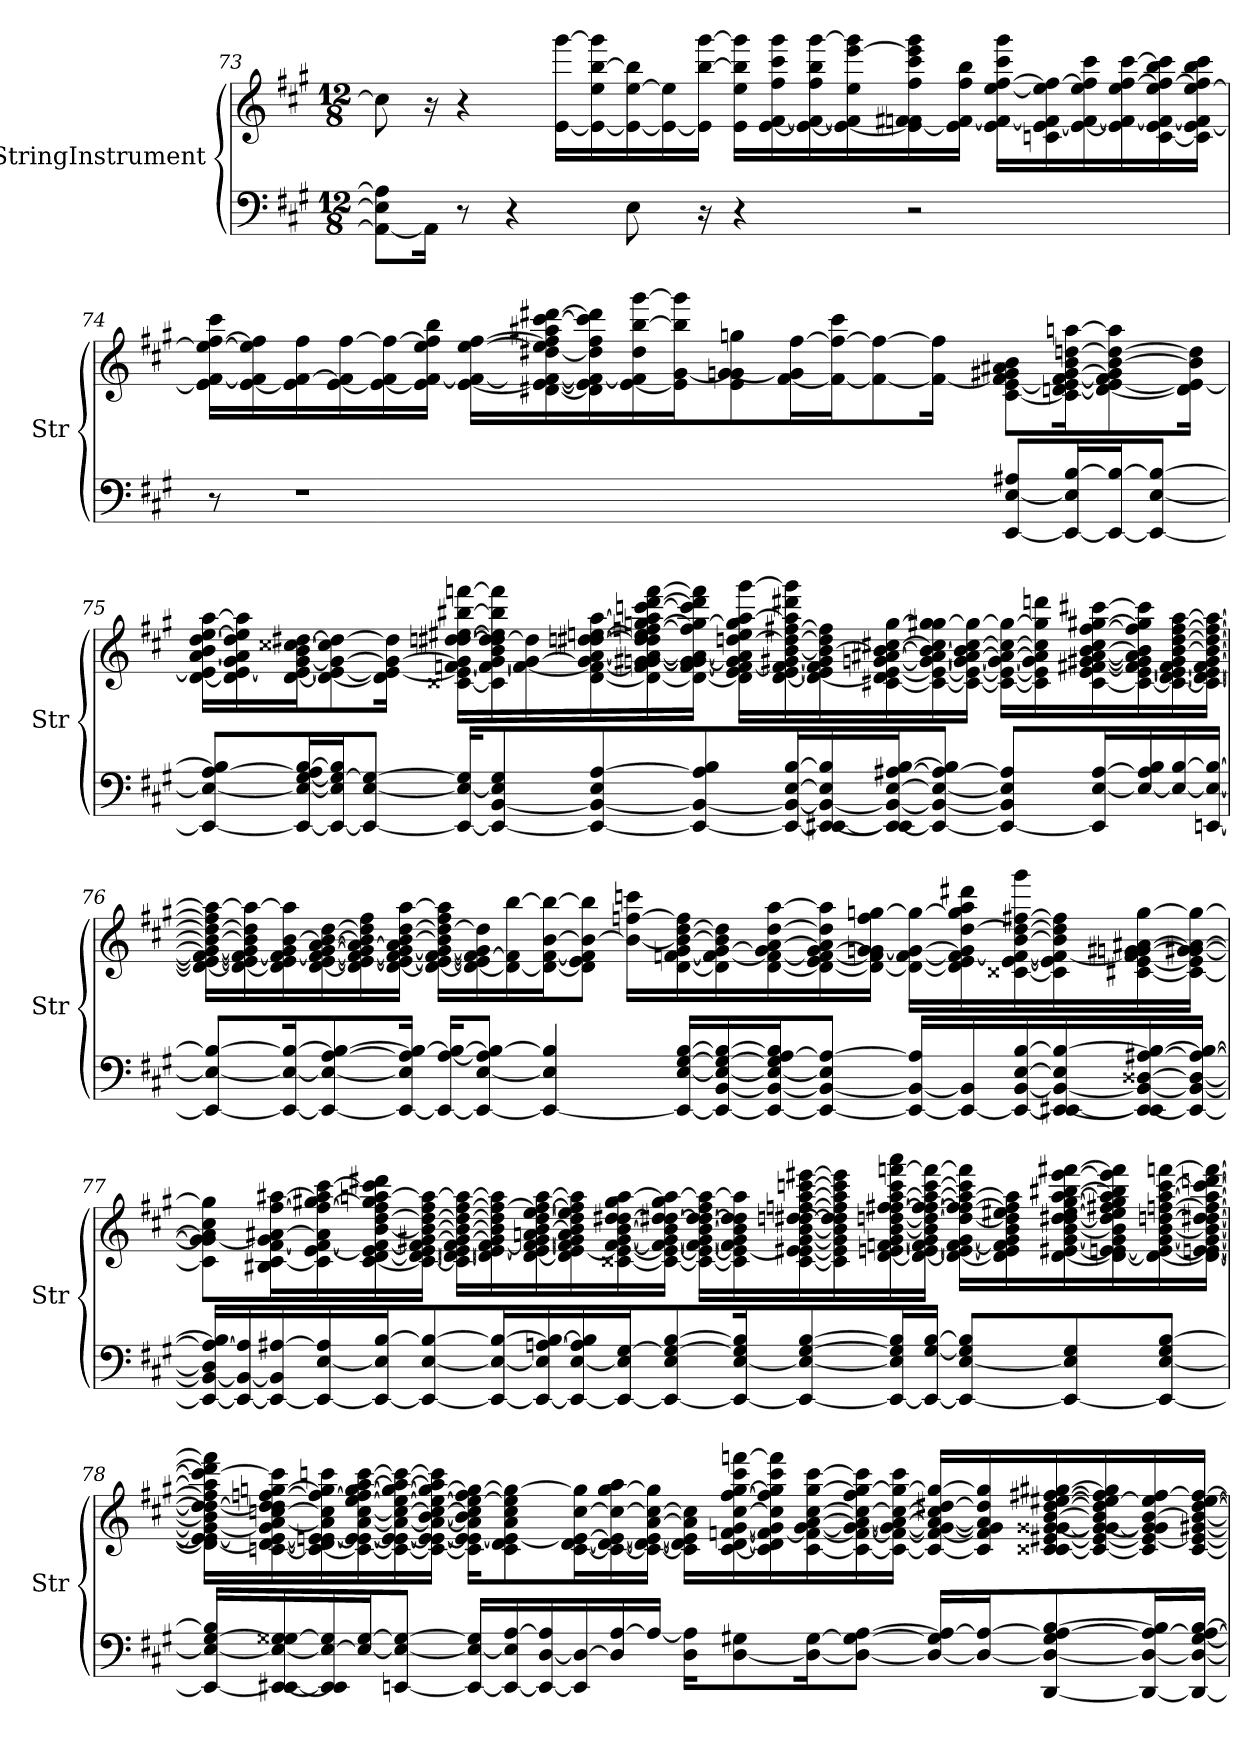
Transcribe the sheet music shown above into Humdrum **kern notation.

**kern	**kern
*part2	*part1
*staff2	*staff1
*I"StringInstrument	*I"StringInstrument
*I'Str	*I'Str
!!LO:LB:g=z
*clefF4	*clefG2
*k[f#c#g#]	*k[f#c#g#]
*M12/8	*M12/8
=73	=73
8AA\_ 8E\] 8A\]L	8cc#\]
16AA\Jk]	16r
8r	4r
4r	.
.	[16e\ [16ggg#\LL
.	16e\_ 16ee\ [16bb\ 16ggg#\]
8E\	16e\_ [16ee\ 16bb\]
.	16e\_ 16ee\]
16r	16e\] [16bb\ [16ggg#\JJ
4r	16e\ 16ee\ 16bb\] 16ggg#\]LL
.	[16e\ [16f#\ 16ff#\ 16ccc#\ 16ggg#\
.	16e\_ 16f#\_ 16ff#\ 16bb\ [16ggg#\
.	16e\_ 16f#\] 16ee\ [16eee\ 16ggg#\]
2r	16e\_ 16fn\ 16f#X\ 16ff#\ 16ccc#\ 16eee\] 16ggg#\
.	16e\] [16f#\ 16ff#\ 16bb\JJ
.	16e\ 16f#\_ [16ee\ [16ff#\ 16ccc#\ 16ggg#\LL
.	16cn\ [16e\ 16f#\] 16ee\] 16ff#\_
.	16e\_ [16f#\ 16ee\ 16ff#\] 16ccc#\
.	16e\] 16f#\_ 16ee\ [16ff#\ [16ccc#\
.	[16c\ 16e\ 16f#\_ 16ee\ 16ff#\_ 16bb\ 16ccc#\]
.	16c\] [16e\ 16f#\] [16ee\ 16ff#\] 16bb\ 16ccc#\JJ
!!LO:LB:g=z
=74	=74
8r	16e\] [16f#\ 16ee\_ [16ff#\ 16ccc#\LL
.	[16e\ 16f#\] 16ee\] 16ff#\]
1r	16e\] [16f#\ 16ff#\
.	[16e\ 16f#\] [16ff#\
.	16e\_ 16f#\ 16ff#\_
.	16e\] [16f#\ 16ee\ 16ff#\] 16bb\JJ
.	[16e\ 16f#\_ [16ee\ [16ff#\LL
.	[16d#X\ 16e\_ 16f#\_ [16dd#X\ 16ee\] 16ff#\] 16aa#X\ [16ccc#\ [16ddd#X\
.	16d#\] 16e\] 16f#\_ 16dd#\] 16ff#\ 16ccc#\] 16ddd#\]
.	[16e\ 16f#\] 16dd#\ [16bb\ [16ggg#\
.	16e\] [16g#\ 16bb\] 16ggg#\]J
.	8e\ [8gn\ 8g#\] 8ggn\
.	[16f#\ 16g\] [16ff#\L
.	16f#\_ 16ff#\_ 16ccc#\J
.	8f#\_ 8ff#\_
.	16f#\_ 16ff#\]Jk
[8EE/ [8E/ 8A#X/L	[8c#\ [8e\ 8f#\] 8g#X\ 8a#X\ 8b\L
16EE/_ 16E/] [16B/L	16c#\] [16dn\ 16e\] [16f#\ [16g#\ 16b\ [16ddn\ [16aan\K
16EE/_ 16B/_J	8d\_ [8e\ 8f#\] 8g#\] [8b\ 8dd\_ 8aa\]
8EE/_ [8E/ 8B/_J	.
.	16d\] 16e\_ 16b\] 16dd\]Jk
!!LO:LB:g=z
=75	=75
8EE/_ 8E/_ [8A/ 8B/]L	[16d\ 16e\] [16a\ 16b\ [16dd\ [16ee\ [16aa\LL
.	16d\] [16e\ 16g#\ 16a\] 16dd\] 16ee\] 16aa\]
16EE/_ 16E/_ [16G#/ 16A/] [16B/L	[16d\ 16e\_ [16g#\ 16b\ [16cc##X\ [16dd#X\J
16EE/_ 16E/] 16G#/_ 16B/]J	8d\_ 8e\_ 8g#\_ 8cc##\] 8dd#\_
8EE/_ [8E/ 8G#/_J	.
.	16d\] 16e\_ 16g#\_ 16dd#\]Jk
16EE/_ 16E/_ 16G#/]KL	[16c##X\ 16e\] [16fn\ 16g#\] [16ddn\ [16dd#X\ [16ee#X\ [16bb#X\ [16fffn\LL
8EE/_ [8BB/ 8E/] 8G#/	16c##\] 16f\_ [16g#\ 16b\ 16dd\_ 16dd#\] 16ee#\] 16bb#\] 16fff\]
.	16f\_ 16g#\_ 16dd\]
8EE/_ 8BB/_ 8E/ [8A/	[16d\ 16f\_ 16g#\] [16a\ [16ddn\ [16dd#X\ [16een\ [16aa\
.	16d\_ 16f\] [16gn\ [16g#X\ 16a\_ 16dd\] 16dd#\] 16ee\] [16ffn\ [16ggn\ 16aa\] [16cccn\ [16ddd\ [16fff\
8EE/_ 8BB/_ 8A/] 8B/	16d\_ [16f\ 16g\_ 16g#\] 16a\_ 16ff\] 16gg\_ 16ccc\] 16ddd\] 16fff\]JJ
.	16d\] 16e\ 16f\_ 16g\] 16a\] [16ddn\ 16ee\ 16gg\] [16aa\ [16ggg#\LL
16EE/_ 16BB/_ [16E/ [16B/L	[16d\ [16e\ 16f\] [16g#X\ [16b\ 16dd\_ [16ff#X\ 16aa\] 16ddd#X\ 16ggg#\]
16EE/_ [16EE#X/ 16BB/_ 16E/] 16B/]	16d\_ 16e\] 16f\ 16g#\] 16b\_ 16dd\] 16ff#\]
16EE/_ 16EE#/] 16BB/_ [16E/ [16A#X/ [16B/J	[16c#X\ 16d\] [16e\ [16gn\ [16a#X\ 16b\_ [16cc#X\ [16gg\
8EE/_ 8BB/_ 8E/_ 8A#/_ 8B/]J	16c#\_ 16e\_ 16g\_ 16a#\_ 16b\_ 16cc#\] 16gg\_ 16gg#X\
.	16c#\_ 16e\_ 16g\_ 16a#\_ 16b\] [16cc#\ 16gg\_JJ
8EE/_ 8BB/] 8E/] 8A#/]L	16c#\_ 16e\_ 16g\_ 16a#\_ 16cc#\_ 16gg\_LL
.	16c#\] 16e\] 16g\] 16a#\] 16cc#\] 16gg\] 16dddn\
16EE/] [16E/ [16A#/L	[16c#\ 16e\ [16f#X\ [16g#X\ [16a#\ [16b\ 16cc#\ [16ff#\ [16gg#X\ [16ccc#X\
16E/_ 16A#/] 16B/	16c#\_ [16e\ 16f#\_ 16g#\] 16a#\] 16b\] 16ff#\] 16gg#\] 16ccc#\]
16E/_ [16B/	16c#\_ [16d\ 16e\] 16f#\_ 16g#\ [16b\ [16dd\ [16ff#\ [16aa\
[16EEn/ 16E/_ 16B/_JJ	16c#\] 16d\_ [16e\ 16f#\_ [16g#\ 16b\_ 16dd\_ 16ff#\_ 16aa\_JJ
!!LO:LB:g=z
=76	=76
8EE/_ 8E/_ 8B/_L	16d\_ 16e\_ 16f#\_ 16g#\_ 16b\_ 16dd\_ 16ff#\] 16aa\_LL
.	16d\_ 16e\] 16f#\_ 16g#\] 16b\] 16dd\] 16aa\_
16EE/_ 16E/_ 16B/_K	16d\] 16e\ 16f#\_ 16g#\ [16b\ 16aa\]
8EE/_ 8E/_ [8A/ 8B/_	[16d\ [16e\ 16f#\_ [16g#\ [16a\ 16b\_ [16dd\
.	16d\] 16e\_ 16f#\_ 16g#\] 16a\_ 16b\] 16dd\] 16ff#\
16EE/_ 16E/] 16A/] 16B/_Jk	[16d\ 16e\_ 16f#\] [16g#\ 16a\] [16b\ [16dd\ [16aa\JJ
16EE/_ [16A/ 16B/_KL	16d\_ 16e\_ [16f#\ 16g#\_ 16b\] 16dd\_ 16ff#\ 16aa\]LL
8EE/_ [8E/ 8A/] 8B/_J	16d\_ 16e\] 16f#\_ 16g#\] 16dd\]
.	16d\_ 16f#\] [16bb\
4EE/_ 4E/] 4B/]	16d\_ [16f#\ [16b\ 16bb\_J
.	8d\] 8e\ 8f#\] 8b\_ 8bb\]J
.	16b\_ [16ffn\ 16cccn\LL
16EE/_ [16E/ [16G#/ [16B/LL	[16d\ [16fn\ 16g#\ 16b\_ [16dd\ 16ff\]
16EE/_ [16BB/ 16E/_ 16G#/_ 16B/_	16d\] 16f\_ [16g#\ 16b\] 16dd\]
16EE/_ 16BB/_ 16E/_ 16G#/] [16A/ 16B/]J	[16d\ 16f\_ 16g#\] [16a\ [16dd\ [16aa\
8EE/_ 8BB/_ 8E/] 8A/_J	16d\_ 16e\ 16f\_ [16g#\ 16a\] 16dd\] 16aa\]
.	16d\_ 16f\] [16gn\ 16g#\] 16ff\ [16ggn\JJ
16EE/_ 16BB/_ 16A/]LL	16d\_ [16f\ 16g\_ 16gg\_LL
16EE/_ 16BB/]	16d\] 16e\ 16f\_ 16g\] [16dd\ 16gg\] 16aa\ 16ddd#X\
16EE/_ [16BB/ [16E/ [16B/	[16c##X\ [16e\ 16f\_ [16b\ 16dd\_ [16ff#X\ 16ggg#\
16EE/_ [16EE#X/ 16BB/_ 16E/] 16B/_	16c##\] 16e\] 16f\_ 16b\] 16dd\] 16ff#\]
16EE/_ 16EE#/] 16BB/_ [16D##X/ [16A#X/ 16B/_	[16c#X\ [16e\ 16f\] [16gn\ 16g#X\ [16a#X\ [16gg\
16EE/_ 16BB/_ 16D##/_ 16A#/_ 16B/_JJ	16c#\_ 16e\] 16g\_ [16g#X\ 16a#\_ 16gg\_JJ
!!LO:LB:g=z
=77	=77
16EE/_ 16BB/_ 16D##/] 16A#/_ 16B/]LL	8c#\] 8g\_ 8g#\] 8a#\] 8cc#\ 8gg\]L
16EE/_ 16BB/_ 16A#/]	.
16EE/_ 16BB/] [16A#X/	16B#X\ [16c#\ [16f#\ 16g\] [16a#X\ [16ff#\ [16aa#X\L
16EE/_ [16E/ 16A#/]	16c#\] [16e\ 16f#\_ 16a#\] 16ff#\_ [16gg#X\ 16aa#\] [16ccc#\
16EE/_ 16E/] [16B/J	[16c#\ [16d\ 16e\] 16f#\_ [16b\ [16dd\ 16ff#\] 16gg#\] [16aan\ 16ccc#\] 16ddd#X\
8EE/_ [8E/ 8B/_	16c#\_ 16d\_ [16e\ 16f#\_ [16g#X\ 16b\_ 16dd\_ 16ff#\ 16aa\_JJ
.	16c#\] 16d\_ 16e\_ 16f#\_ 16g#\_ 16b\_ 16dd\_ [16ff#\ 16aa\_LL
16EE/_ 16E/_ 16B/_L	16d\] 16e\_ 16f#\_ 16g#\] 16b\] 16dd\] 16ff#\_ 16aa\]
16EE/_ 16E/] [16An/ 16B/_	[16d\ 16e\] 16f#\_ [16g#\ [16an\ [16b\ [16dd\ [16ee\ 16ff#\_ [16aa\
16EE/_ [16E/ 16A/] 16B/]	16d\] [16e\ 16f#\] 16g#\] 16a\] 16b\] 16dd\] 16ee\] 16ff#\] 16aa\]
16EE/_ 16E/] [16G#/J	[16c##X\ 16e\_ [16f#\ [16g#\ [16b\ [16dd\ 16dd#X\ 16gg#\ [16aa\
8EE/_ 8E/ 8G#/_ [8B/	16c##\_ 16e\_ 16f#\_ 16g#\_ 16b\] 16dd\_ [16dd#X\ 16gg#\ 16aa\_JJ
.	16c##\_ 16e\_ 16f#\_ 16g#\_ [16b\ 16dd\_ 16dd#\_ 16ff#\ 16aa\_LL
16EE/_ [16E/ 16G#/] 16B/]K	16c##\] 16e\_ 16f#\] 16g#\] 16b\] 16dd\] 16dd#\] 16aa\]
8EE/_ 8E/_ [8G#/ [8B/	[16c##\ 16e\] [16e#X\ [16g#\ [16b\ [16ddn\ [16dd#X\ [16ffn\ [16aa\ [16cccn\ [16eee#X\
.	16c##\] 16e#\] 16g#\] 16b\] 16dd\] 16dd#\] 16ff\] 16aa\] 16ccc\] 16eee#\]
16EE/_ 16E/] 16G#/] 16B/]L	[16d\ 16en\ [16fn\ [16g#\ [16b\ [16ddn\ [16ff\ [16ff#X\ [16aa\ 16ccc\ [16fffn\ 16aaa\
16EE/_ [16G#/ [16B/JJ	16d\_ [16e\ 16f\_ 16g#\] 16b\] 16dd\_ 16ff\_ 16ff#\_ 16aa\_ [16ccc\ 16fff\_JJ
8EE/_ [8E/ 8G#/] 8B/]L	16d\_ 16e\_ 16f\_ [16g#\ 16dd\_ 16ff\] 16ff#\_ 16aa\_ 16ccc\] 16fff\]LL
.	16d\] 16e\] 16f\] 16g#\] 16b\ 16dd\] 16ee#X\ 16ff#\] 16aa\]
8EE/_ 8E/] 8G#/	[16d\ [16e#X\ [16g#\ [16b\ [16dd\ 16dd#X\ [16ee#\ [16gg#\ [16aa\ [16bb#X\ [16eee#\ [16fff#X\
.	16d\_ 16en\ 16e#\_ 16g#\] 16b\] 16dd\] 16ee#\] 16ff#X\ 16gg#\] 16aa\] 16bb#\] 16eee#\] 16fff#\]
8EE/_ [8E/ 8G#/ [8B/J	16d\_ 16e#\_ [16g#\ [16b\ [16ddn\ [16ffn\ [16aa\ [16ccc\ [16fffn\
.	16d\_ [16en\ 16e#\_ 16g#\_ 16b\_ 16dd\_ [16dd#X\ 16ff\_ 16aa\_ 16ccc\_ [16dddn\ 16fff\_JJ
!!LO:PB:g=z
=78	=78
16EE/_ 16E/_ [16G#/ 16B/]LL	16d\_ 16e\] 16e#\_ 16g#\_ 16b\] 16dd\_ 16dd#\_ 16ff\] 16aa\] 16ccc\_ 16ddd\] 16fff\]LL
16EE/_ [16EE#X/ 16E/_ 16G#/] [16G##X/	[16cn\ 16d\_ 16e#\_ 16g#\] [16a\ [16ccn\ 16dd\] 16dd#\] [16ffn\ [16ggn\ 16ccc\]
16EE/] 16EE#/] 16E/_ 16G##/]	16c\_ 16d\] [16en\ 16e#\_ 16a\] 16cc\] 16ff\_ 16gg\] 16cccn\
16E/_ [16G##/J	16c\_ 16e\_ 16e#\_ [16a\ [16cc\ [16ee\ 16ff\] [16gg\ [16aa\ [16ccc\
[8EEn/ 8E/_ 8G##/_J	16c\_ 16e\_ 16e#\_ 16a\_ 16cc\_ 16ee\_ 16gg\_ 16aa\_ 16ccc\_
.	16c\_ 16e\_ 16e#\_ 16a\_ [16b\ 16cc\_ 16ee\_ 16gg\_ 16aa\] 16ccc\]JJ
16EE/_ 16E/_ 16G##/]LL	16c\] 16e\] 16e#\_ 16a\] 16b\] 16cc\] 16ee\_ 16ff\ 16gg\_KL
16EE/_ 16E/] [16A/	8c\ 8d\ 8e#\_ 8a\ 8cc\ 8ee\] 8gg\_
16EE/_ [16D/ 16A/]	.
16EE/] 16D/_	[16c\ [16d\ 16e#\_ [16cc\ 16gg\]L
16D/] [16A/	16c\_ 16d\_ 16e#\_ 16cc\_ [16gg\ 16aa\
16A/JJ_	16c\_ 16d\_ 16e#\_ [16a\ 16cc\_ 16gg\]JJ
16D\ 16A\]KL	16c\] 16d\] 16e#\] 16a\] 16cc\]LL
[8D\ 8G#X\	[16c\ [16d\ [16fn\ [16g#\ [16cc\ [16ff\ [16gg\ 16ccc\ [16fffn\
.	16c\] 16d\] 16f\_ 16g#\] 16cc\] 16ff\] 16gg\] 16ccc\ 16fff\]
16D\_ [16G#\K	[16c\ 16f\_ [16g#\ [16a\ [16cc\ [16gg\ [16ccc\
8D\_ 8G#\_ [8A\J	16c\_ 16f\_ 16g#\_ 16a\_ 16cc\_ 16ff\ 16gg\_ 16ccc\]
.	16c\_ 16f\_ 16g#\_ 16a\_ 16cc\_ 16gg\_ 16ccc\JJ
16D/_ 16G#/] 16A/_LL	16c/_ 16f/_ 16g#/_ 16a/_ 16cc/] [16dd#X/ 16gg/_LL
16D/_ 16A/_J	16c/] 16f/] 16g#/] 16a/] 16dd#/] 16gg/]
[8DD/ 8D/_ 8G#/ 8A/_ [8B/	16c/ [16c##X/ [16e#X/ [16g#/ [16g##X/ [16b/ [16dd#/ [16ee#X/ [16ff#X/ [16gg#X/
.	16c##/_ 16e#/_ 16g#/_ 16g##/_ 16b/] 16dd#/] 16ee#/_ 16ff#/] 16gg#/]
16DD/_ 16D/_ 16A/_ 16B/]L	16c##/] 16e#/_ 16g#/] 16g##/] [16b/ 16ee#/] [16ff#/
16DD/_ 16D/_ [16G#/ 16A/_ [16B/JJ	[16c##/ 16e#/_ [16g#X/ 16b/_ [16dd#/ [16ee#/ 16ff#/_JJ
=	=
*-	*-
